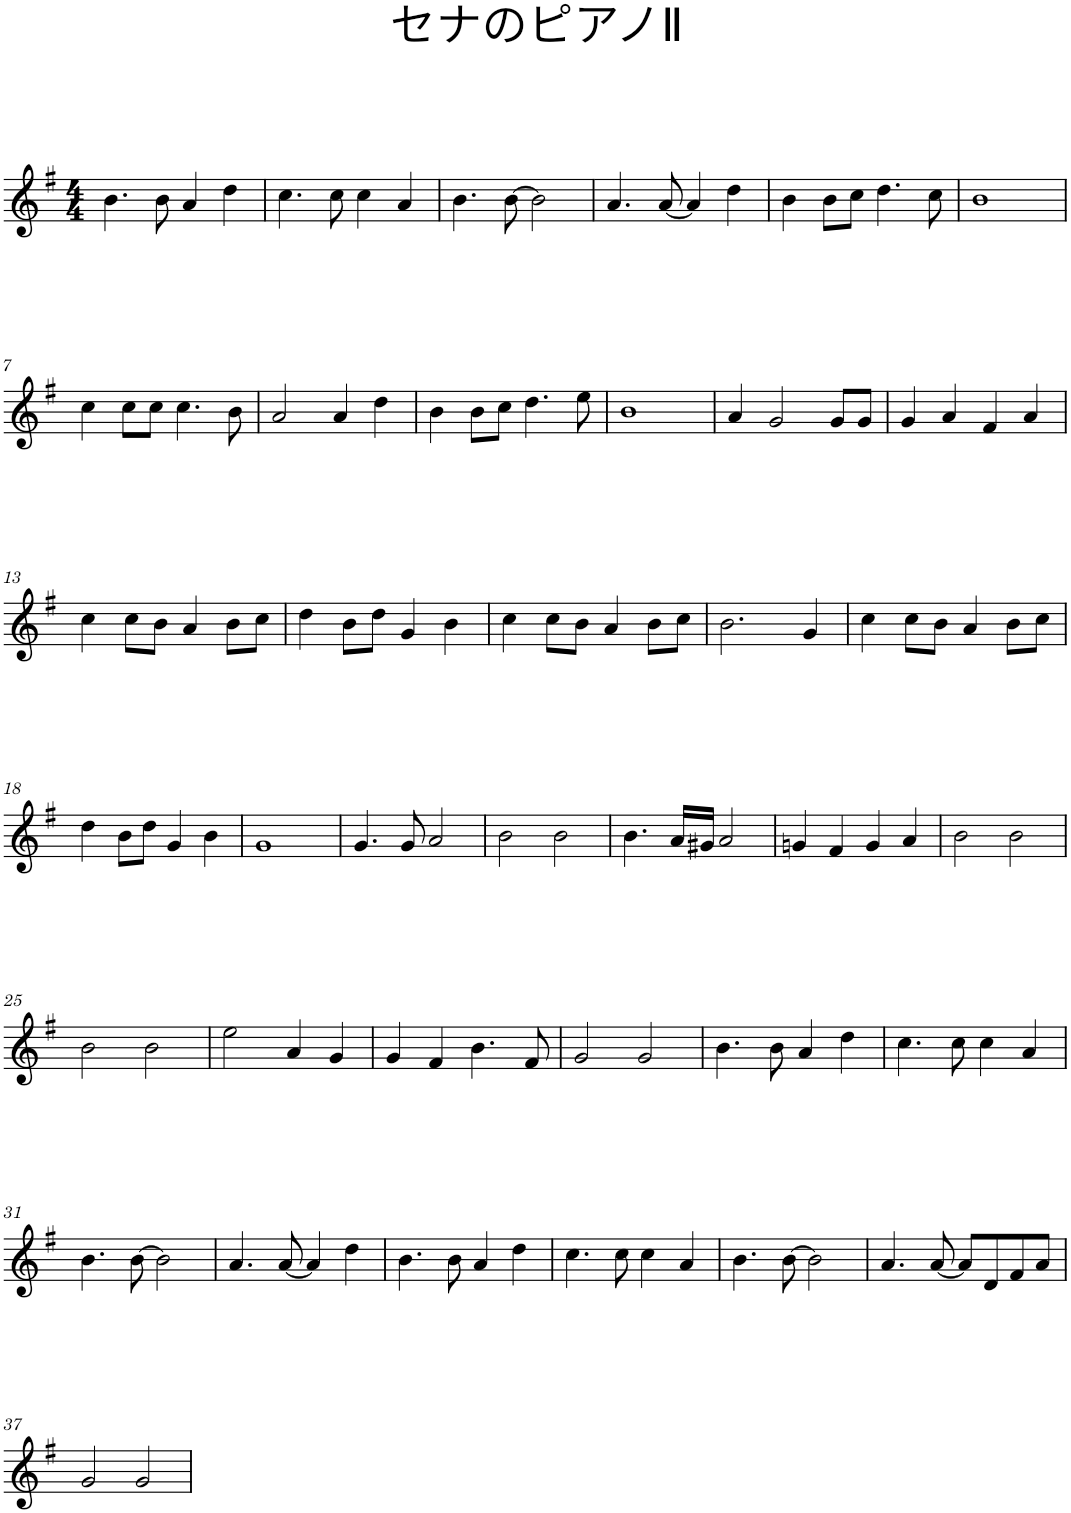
**kern
*part1
*staff1
*I"Piano
*I'Pno.
*clefG2
*k[f#]
*G:
*M4/4
=1
4.b\
8b\
4a/
4dd\
=2
4.cc\
8cc\
4cc\
4a/
=3
4.b\
[8b\
2b\]
=4
4.a/
[8a/
4a/]
4dd\
=5
4b\
8b\L
8cc\J
4.dd\
8cc\
=6
1b
!!LO:LB:g=z
=7
4cc\
8cc\L
8cc\J
4.cc\
8b\
=8
2a/
4a/
4dd\
=9
4b\
8b\L
8cc\J
4.dd\
8ee\
=10
1b
=11
4a/
2g/
8g/L
8g/J
=12
4g/
4a/
4f#/
4a/
!!LO:LB:g=z
=13
4cc\
8cc\L
8b\J
4a/
8b\L
8cc\J
=14
4dd\
8b\L
8dd\J
4g/
4b\
=15
4cc\
8cc\L
8b\J
4a/
8b\L
8cc\J
=16
2.b\
4g/
=17
4cc\
8cc\L
8b\J
4a/
8b\L
8cc\J
!!LO:LB:g=z
=18
4dd\
8b\L
8dd\J
4g/
4b\
=19
1g
=20
4.g/
8g/
2a/
=21
2b\
2b\
=22
4.b\
16a/LL
16g#X/JJ
2a/
=23
4gn/
4f#/
4g/
4a/
=24
2b\
2b\
!!LO:LB:g=z
=25
2b\
2b\
=26
2ee\
4a/
4g/
=27
4g/
4f#/
4.b\
8f#/
=28
2g/
2g/
=29
4.b\
8b\
4a/
4dd\
=30
4.cc\
8cc\
4cc\
4a/
!!LO:LB:g=z
=31
4.b\
[8b\
2b\]
=32
4.a/
[8a/
4a/]
4dd\
=33
4.b\
8b\
4a/
4dd\
=34
4.cc\
8cc\
4cc\
4a/
=35
4.b\
[8b\
2b\]
=36
4.a/
[8a/
8a/L]
8d/
8f#/
8a/J
!!LO:LB:g=z
=37
2g/
2g/
=
*-
